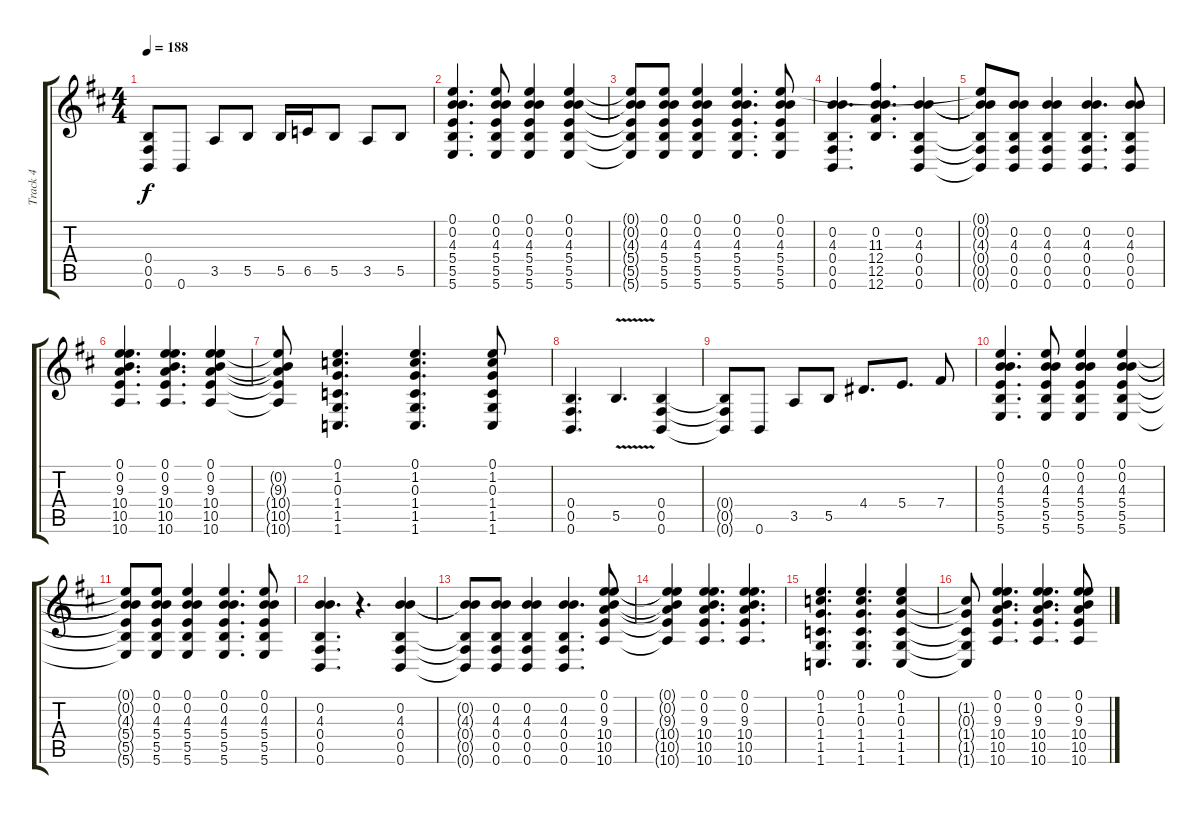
\track ("Track 4" "Track 4") {instrument overdrivenguitar}
\staff {score tabs}
\tuning (E4 B3 G3 B2 Gb2 B1) {hide}
\ts (4 4)
\tempo 188
\clef g2
\ks bminor
(0.4{t} 0.5{t} 0.6{t}).8{dy f} 0.6.8 3.5.8 5.5.8 5.5.16 6.5.16 5.5.8 3.5.8 5.5.8 |
(0.1 0.2 4.3 5.4 5.5 5.6).4{d} (0.1 0.2 4.3 5.4 5.5 5.6).8 (0.1 0.2 4.3 5.4 5.5 5.6).4 (0.1 0.2 4.3 5.4 5.5 5.6).4 |
(0.1{t} 0.2{t} 4.3{t} 5.4{t} 5.5{t} 5.6{t}).8 (0.1 0.2 4.3 5.4 5.5 5.6).8 (0.1 0.2 4.3 5.4 5.5 5.6).4 (0.1 0.2 4.3 5.4 5.5 5.6).4{d} (0.1 0.2 4.3 5.4 5.5 5.6).8 |
(0.2 4.3 0.4 0.5 0.6).4{d} (0.2 11.3 12.4 12.5 12.6).4{d} (0.2 4.3 0.4 0.5 0.6).4 |
(0.1{t} 0.2{t} 4.3{t} 0.4{t} 0.5{t} 0.6{t}).8 (0.2 4.3 0.4 0.5 0.6).8 (0.2 4.3 0.4 0.5 0.6).4 (0.2 4.3 0.4 0.5 0.6).4{d} (0.2 4.3 0.4 0.5 0.6).8 |
(0.1 0.2 9.3 10.4 10.5 10.6).4{d} (0.1 0.2 9.3 10.4 10.5 10.6).4{d} (0.1 0.2 9.3 10.4 10.5 10.6).4 |
(0.2{t} 9.3{t} 10.4{t} 10.5{t} 10.6{t}).8 (0.1 1.2 0.3 1.4 1.5 1.6).4{d} (0.1 1.2 0.3 1.4 1.5 1.6).4{d} (0.1 1.2 0.3 1.4 1.5 1.6).8 |
(0.4 0.5 0.6).4{d} 5.5{v}.4{d} (0.4 0.5 0.6).4 |
(0.4{t} 0.5{t} 0.6{t}).8 0.6.8 3.5.8 5.5.8 4.4.8{d} 5.4.8{d} 7.4.8 |
(0.1 0.2 4.3 5.4 5.5 5.6).4{d} (0.1 0.2 4.3 5.4 5.5 5.6).8 (0.1 0.2 4.3 5.4 5.5 5.6).4 (0.1 0.2 4.3 5.4 5.5 5.6).4 |
(0.1{t} 0.2{t} 4.3{t} 5.4{t} 5.5{t} 5.6{t}).8 (0.1 0.2 4.3 5.4 5.5 5.6).8 (0.1 0.2 4.3 5.4 5.5 5.6).4 (0.1 0.2 4.3 5.4 5.5 5.6).4{d} (0.1 0.2 4.3 5.4 5.5 5.6).8 |
(0.2 4.3 0.4 0.5 0.6).4{d} r.4{d} (0.2 4.3 0.4 0.5 0.6).4 |
(0.2{t} 4.3{t} 0.4{t} 0.5{t} 0.6{t}).8 (0.2 4.3 0.4 0.5 0.6).8 (0.2 4.3 0.4 0.5 0.6).4 (0.2 4.3 0.4 0.5 0.6).4{d} (0.1 0.2 9.3 10.4 10.5 10.6).8 |
(0.1{t} 0.2{t} 9.3{t} 10.4{t} 10.5{t} 10.6{t}).4 (0.1 0.2 9.3 10.4 10.5 10.6).4{d} (0.1 0.2 9.3 10.4 10.5 10.6).4{d} |
(0.1 1.2 0.3 1.4 1.5 1.6).4{d} (0.1 1.2 0.3 1.4 1.5 1.6).4{d} (0.1 1.2 0.3 1.4 1.5 1.6).4 |
(1.2{t} 0.3{t} 1.4{t} 1.5{t} 1.6{t}).8 (0.1 0.2 9.3 10.4 10.5 10.6).4{d} (0.1 0.2 9.3 10.4 10.5 10.6).4{d} (0.1 0.2 9.3 10.4 10.5 10.6).8
